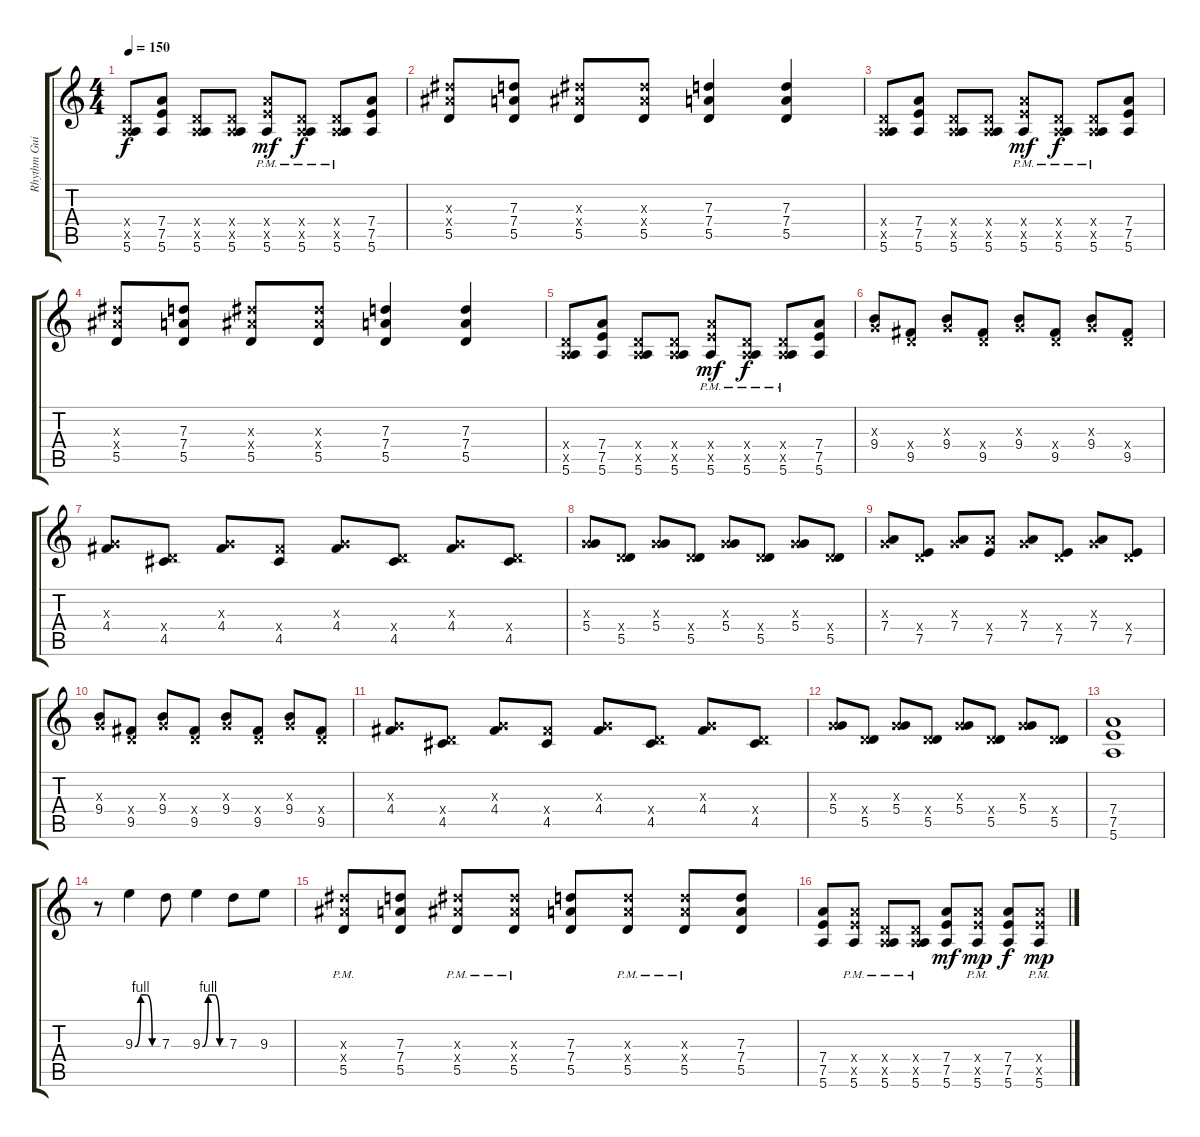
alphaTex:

\track ("Rhythm Guitar" "Rhythm Gui") {instrument distortionguitar}
\staff {score tabs}
\tuning (E4 B3 G3 D3 A2 E2) {hide}
\ts (4 4)
\tempo 150
\clef g2
\ks c
(0.4{x} 0.5{x} 5.6).8{dy f} (7.4 7.5 5.6).8 (0.4{x} 0.5{x} 5.6).8 (0.4{x} 0.5{x} 5.6).8 (7.4{x} 7.5{x} 5.6{pm}).8{dy mf} (0.4{x} 0.5{x} 5.6{pm}).8{dy f} (0.4{x} 0.5{x} 5.6{pm}).8 (7.4 7.5 5.6).8 |
(8.3{x} 8.4{x} 5.5).8 (7.3 7.4 5.5).8 (8.3{x} 8.4{x} 5.5).8 (8.3{x} 8.4{x} 5.5).8 (7.3 7.4 5.5).4 (7.3 7.4 5.5).4 |
(0.4{x} 0.5{x} 5.6).8 (7.4 7.5 5.6).8 (0.4{x} 0.5{x} 5.6).8 (0.4{x} 0.5{x} 5.6).8 (7.4{x} 7.5{x} 5.6{pm}).8{dy mf} (0.4{x} 0.5{x} 5.6{pm}).8{dy f} (0.4{x} 0.5{x} 5.6{pm}).8 (7.4 7.5 5.6).8 |
(8.3{x} 8.4{x} 5.5).8 (7.3 7.4 5.5).8 (8.3{x} 8.4{x} 5.5).8 (8.3{x} 8.4{x} 5.5).8 (7.3 7.4 5.5).4 (7.3 7.4 5.5).4 |
(0.4{x} 0.5{x} 5.6).8 (7.4 7.5 5.6).8 (0.4{x} 0.5{x} 5.6).8 (0.4{x} 0.5{x} 5.6).8 (7.4{x} 7.5{x} 5.6{pm}).8{dy mf} (0.4{x} 0.5{x} 5.6{pm}).8{dy f} (0.4{x} 0.5{x} 5.6{pm}).8 (7.4 7.5 5.6).8 |
(0.3{x} 9.4).8 (0.4{x} 9.5).8 (0.3{x} 9.4).8 (0.4{x} 9.5).8 (0.3{x} 9.4).8 (0.4{x} 9.5).8 (0.3{x} 9.4).8 (0.4{x} 9.5).8 |
(0.3{x} 4.4).8 (0.4{x} 4.5).8 (0.3{x} 4.4).8 (4.4{x} 4.5).8 (0.3{x} 4.4).8 (0.4{x} 4.5).8 (0.3{x} 4.4).8 (0.4{x} 4.5).8 |
(0.3{x} 5.4).8 (0.4{x} 5.5).8 (0.3{x} 5.4).8 (0.4{x} 5.5).8 (0.3{x} 5.4).8 (0.4{x} 5.5).8 (0.3{x} 5.4).8 (0.4{x} 5.5).8 |
(0.3{x} 7.4).8 (0.4{x} 7.5).8 (0.3{x} 7.4).8 (7.4{x} 7.5).8 (0.3{x} 7.4).8 (0.4{x} 7.5).8 (0.3{x} 7.4).8 (0.4{x} 7.5).8 |
(0.3{x} 9.4).8 (0.4{x} 9.5).8 (0.3{x} 9.4).8 (0.4{x} 9.5).8 (0.3{x} 9.4).8 (0.4{x} 9.5).8 (0.3{x} 9.4).8 (0.4{x} 9.5).8 |
(0.3{x} 4.4).8 (0.4{x} 4.5).8 (0.3{x} 4.4).8 (4.4{x} 4.5).8 (0.3{x} 4.4).8 (0.4{x} 4.5).8 (0.3{x} 4.4).8 (0.4{x} 4.5).8 |
(0.3{x} 5.4).8 (0.4{x} 5.5).8 (0.3{x} 5.4).8 (0.4{x} 5.5).8 (0.3{x} 5.4).8 (0.4{x} 5.5).8 (0.3{x} 5.4).8 (0.4{x} 5.5).8 |
(7.4 7.5 5.6).1 |
r.8 9.3{be (custom 0 0 15 4 30 4 45 0 60 0)}.4 7.3.8 9.3{be (custom 0 0 15 4 30 4 45 0 60 0)}.4 7.3.8 9.3.8 |
(8.3{x} 8.4{x} 5.5{pm}).8 (7.3 7.4 5.5).8 (8.3{x} 8.4{x} 5.5{pm}).8 (8.3{x} 8.4{x} 5.5{pm}).8 (7.3 7.4 5.5).8 (7.3{x} 7.4{x} 5.5{pm}).8 (7.3{x} 7.4{x} 5.5{pm}).8 (7.3 7.4 5.5).8 |
(7.4 7.5 5.6).8 (7.4{x} 7.5{x} 5.6{pm}).8 (0.4{x} 0.5{x} 5.6{pm}).8 (0.4{x} 0.5{x} 5.6{pm}).8 (7.4 7.5 5.6).8{dy mf} (7.4{x} 7.5{x} 5.6{pm}).8{dy mp} (7.4 7.5 5.6).8{dy f} (7.4{x} 7.5{x} 5.6{pm}).8{dy mp}
